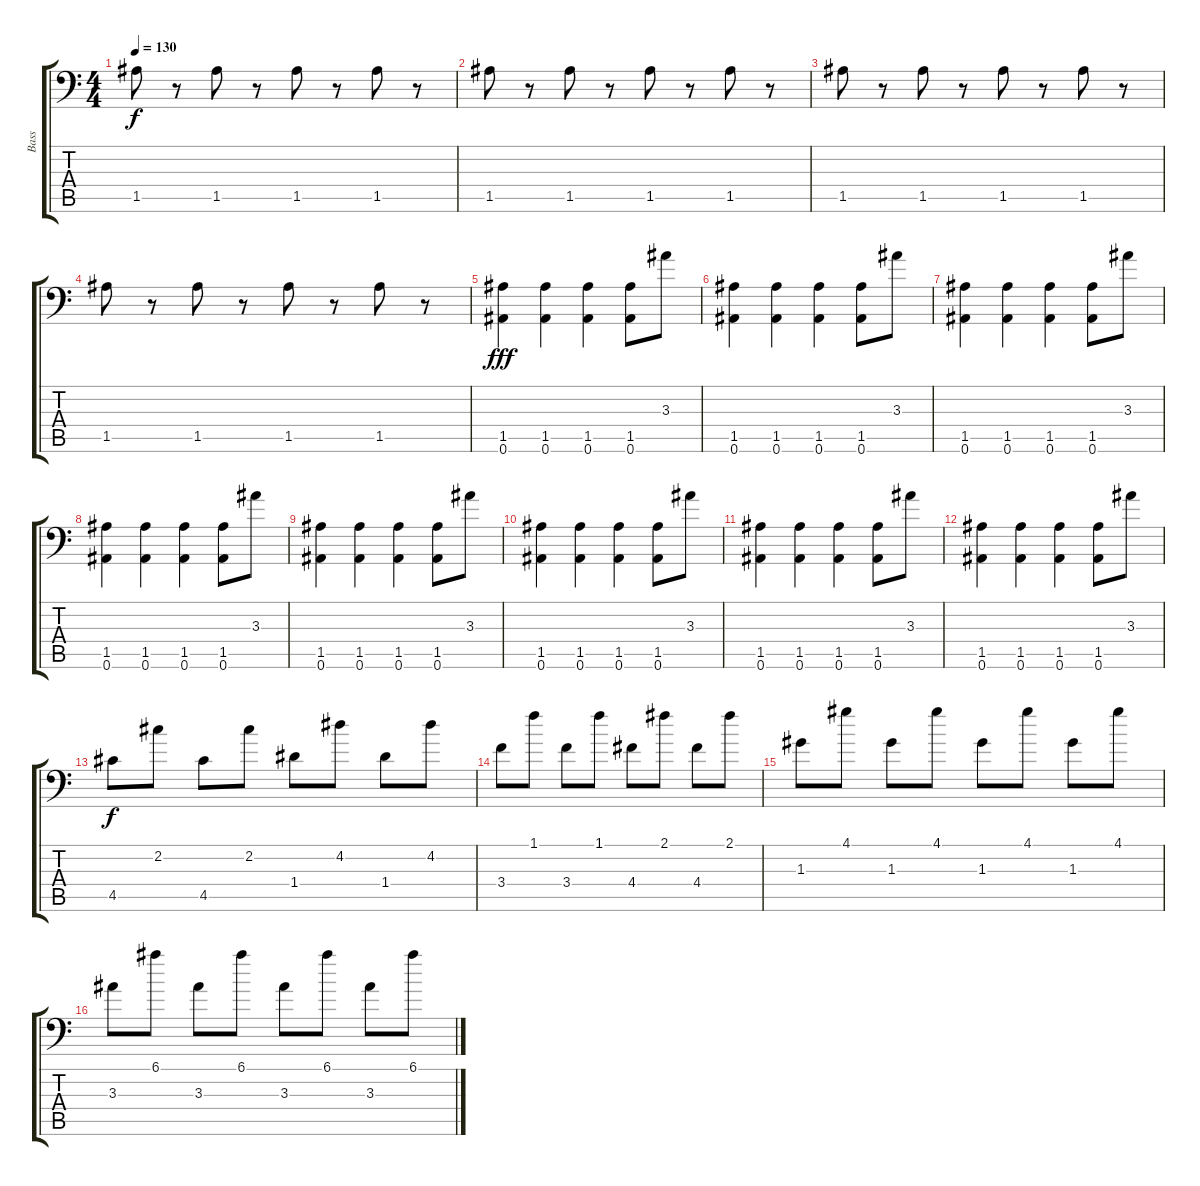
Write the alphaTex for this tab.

\track ("Bass" "Bass") {instrument slapbass2}
\staff {score tabs}
\tuning (E4 B3 G3 D3 A2 Bb1) {hide}
\ts (4 4)
\tempo 130
\clef f4
\ks c
1.5.8{dy f} r.8 1.5.8 r.8 1.5.8 r.8 1.5.8 r.8 |
1.5.8 r.8 1.5.8 r.8 1.5.8 r.8 1.5.8 r.8 |
1.5.8 r.8 1.5.8 r.8 1.5.8 r.8 1.5.8 r.8 |
1.5.8 r.8 1.5.8 r.8 1.5.8 r.8 1.5.8 r.8 |
(1.5 0.6).4{dy fff} (1.5 0.6).4 (1.5 0.6).4 (1.5 0.6).8 3.3.8 |
(1.5 0.6).4 (1.5 0.6).4 (1.5 0.6).4 (1.5 0.6).8 3.3.8 |
(1.5 0.6).4 (1.5 0.6).4 (1.5 0.6).4 (1.5 0.6).8 3.3.8 |
(1.5 0.6).4 (1.5 0.6).4 (1.5 0.6).4 (1.5 0.6).8 3.3.8 |
(1.5 0.6).4 (1.5 0.6).4 (1.5 0.6).4 (1.5 0.6).8 3.3.8 |
(1.5 0.6).4 (1.5 0.6).4 (1.5 0.6).4 (1.5 0.6).8 3.3.8 |
(1.5 0.6).4 (1.5 0.6).4 (1.5 0.6).4 (1.5 0.6).8 3.3.8 |
(1.5 0.6).4 (1.5 0.6).4 (1.5 0.6).4 (1.5 0.6).8 3.3.8 |
4.5.8{dy f} 2.2.8 4.5.8 2.2.8 1.4.8 4.2.8 1.4.8 4.2.8 |
3.4.8 1.1.8 3.4.8 1.1.8 4.4.8 2.1.8 4.4.8 2.1.8 |
1.3.8 4.1.8 1.3.8 4.1.8 1.3.8 4.1.8 1.3.8 4.1.8 |
3.3.8 6.1.8 3.3.8 6.1.8 3.3.8 6.1.8 3.3.8 6.1.8
